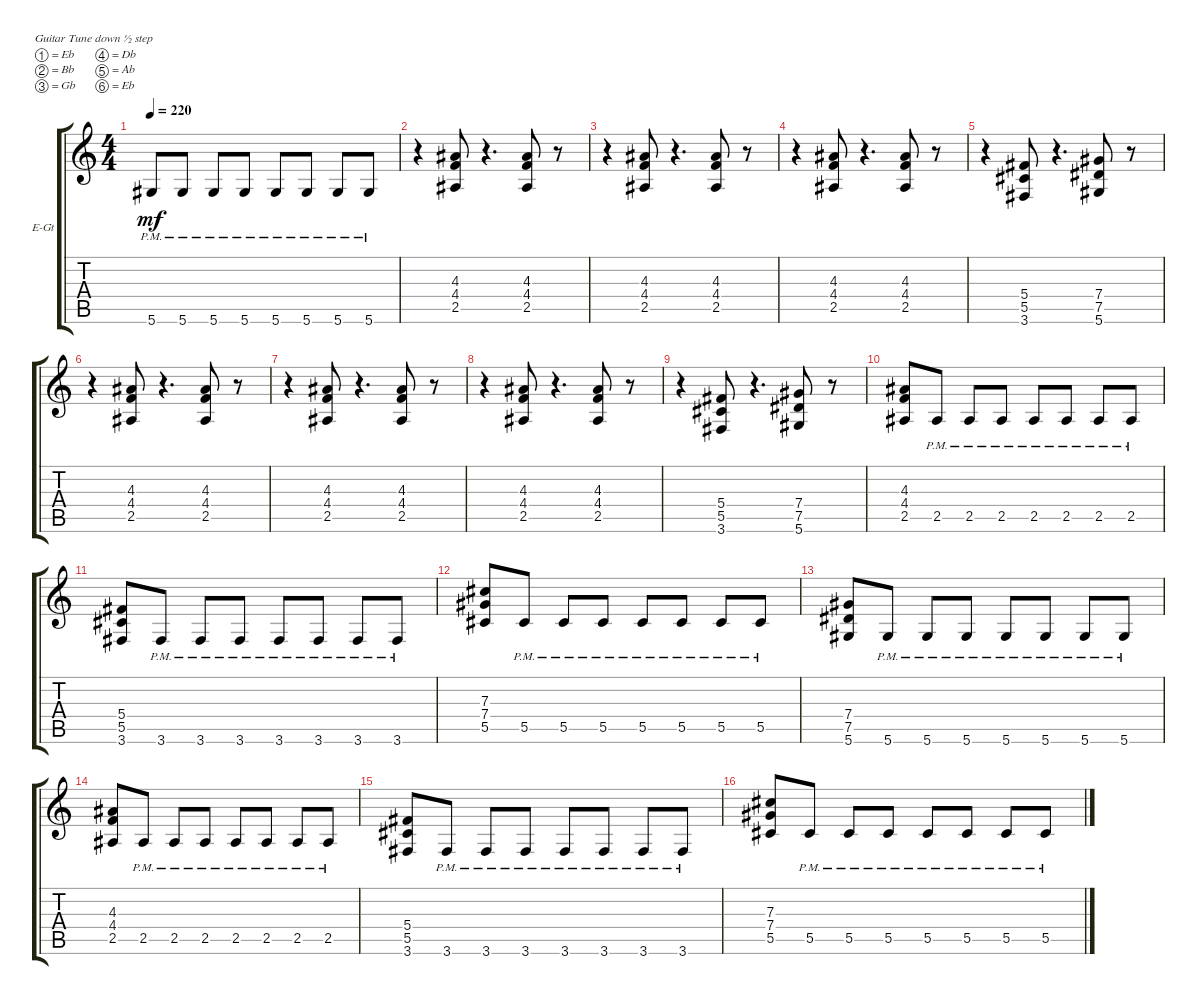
\defaultSystemsLayout 4
\bracketExtendMode groupsimilarinstruments
\firstSystemTrackNameOrientation horizontal
\otherSystemsTrackNameOrientation horizontal
\track ("Илья Мамонтов" "E-Gt") {instrument electricguitarclean}
\staff {score tabs}
\tuning (Eb4 Bb3 Gb3 Db3 Ab2 Eb2)
\ts (4 4)
\tempo 220
\clef g2
\scale
0.333333
\ks c
5.6{pm}.8{dy mf} 5.6{pm}.8 5.6{pm}.8 5.6{pm}.8 5.6{pm}.8 5.6{pm}.8 5.6{pm}.8 5.6{pm}.8 |
\scale
0.333333 r.4 (2.5 4.4 4.3).8 r.4{d} (4.3 4.4 2.5).8 r.8 |
\scale
0.333333 r.4 (2.5 4.4 4.3).8 r.4{d} (4.3 4.4 2.5).8 r.8 |
\scale
0.333333 r.4 (2.5 4.4 4.3).8 r.4{d} (4.3 4.4 2.5).8 r.8 |
\scale
0.333333 r.4 (5.5 5.4 3.6).8 r.4{d} (7.4 7.5 5.6).8 r.8 |
\scale
0.333333 r.4 (2.5 4.4 4.3).8 r.4{d} (4.3 4.4 2.5).8 r.8 |
\scale
0.333333 r.4 (2.5 4.4 4.3).8 r.4{d} (4.3 4.4 2.5).8 r.8 |
\scale
0.333333 r.4 (2.5 4.4 4.3).8 r.4{d} (4.3 4.4 2.5).8 r.8 |
\scale
0.333333 r.4 (5.5 5.4 3.6).8 r.4{d} (7.4 7.5 5.6).8 r.8 |
\scale
0.333333 (2.5 4.4 4.3).8 2.5{pm}.8 2.5{pm}.8 2.5{pm}.8 2.5{pm}.8 2.5{pm}.8 2.5{pm}.8 2.5{pm}.8 |
\scale
0.333333 (3.6 5.5 5.4).8 3.6{pm}.8 3.6{pm}.8 3.6{pm}.8 3.6{pm}.8 3.6{pm}.8 3.6{pm}.8 3.6{pm}.8 |
\scale
0.333333 (5.5 7.4 7.3).8 5.5{pm}.8 5.5{pm}.8 5.5{pm}.8 5.5{pm}.8 5.5{pm}.8 5.5{pm}.8 5.5{pm}.8 |
\scale
0.333333 (5.6 7.5 7.4).8 5.6{pm}.8 5.6{pm}.8 5.6{pm}.8 5.6{pm}.8 5.6{pm}.8 5.6{pm}.8 5.6{pm}.8 |
\scale
0.333333 (2.5 4.4 4.3).8 2.5{pm}.8 2.5{pm}.8 2.5{pm}.8 2.5{pm}.8 2.5{pm}.8 2.5{pm}.8 2.5{pm}.8 |
\scale
0.333333 (3.6 5.5 5.4).8 3.6{pm}.8 3.6{pm}.8 3.6{pm}.8 3.6{pm}.8 3.6{pm}.8 3.6{pm}.8 3.6{pm}.8 |
\scale
0.333333 (5.5 7.4 7.3).8 5.5{pm}.8 5.5{pm}.8 5.5{pm}.8 5.5{pm}.8 5.5{pm}.8 5.5{pm}.8 5.5{pm}.8
